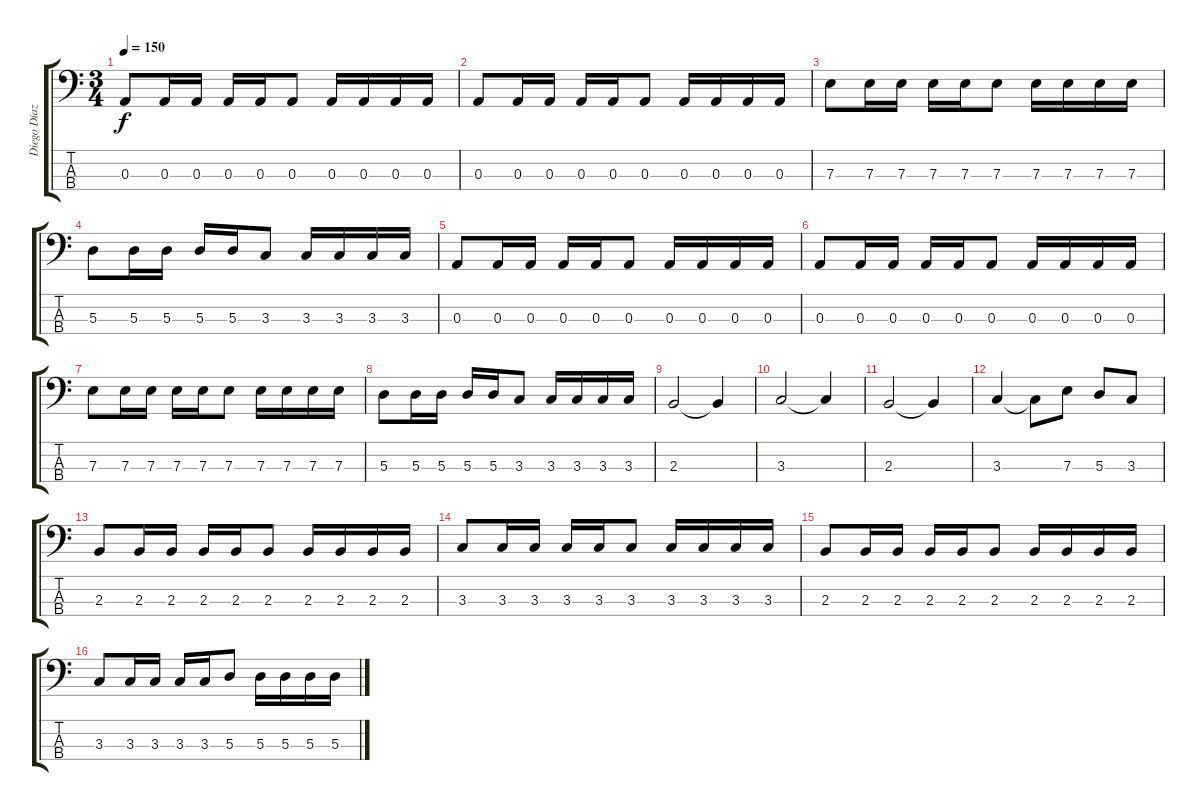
\track ("Diego Díaz" "Diego Díaz") {instrument electricbassfinger}
\staff {score tabs}
\tuning (G2 D2 A1 E1) {hide}
\ts (3 4)
\tempo 150
\clef f4
\ks c
0.3.8{dy f} 0.3.16 0.3.16 0.3.16 0.3.16 0.3.8 0.3.16 0.3.16 0.3.16 0.3.16 |
0.3.8 0.3.16 0.3.16 0.3.16 0.3.16 0.3.8 0.3.16 0.3.16 0.3.16 0.3.16 |
7.3.8 7.3.16 7.3.16 7.3.16 7.3.16 7.3.8 7.3.16 7.3.16 7.3.16 7.3.16 |
5.3.8 5.3.16 5.3.16 5.3.16 5.3.16 3.3.8 3.3.16 3.3.16 3.3.16 3.3.16 |
0.3.8 0.3.16 0.3.16 0.3.16 0.3.16 0.3.8 0.3.16 0.3.16 0.3.16 0.3.16 |
0.3.8 0.3.16 0.3.16 0.3.16 0.3.16 0.3.8 0.3.16 0.3.16 0.3.16 0.3.16 |
7.3.8 7.3.16 7.3.16 7.3.16 7.3.16 7.3.8 7.3.16 7.3.16 7.3.16 7.3.16 |
5.3.8 5.3.16 5.3.16 5.3.16 5.3.16 3.3.8 3.3.16 3.3.16 3.3.16 3.3.16 |
2.3.2 2.3{t}.4 |
3.3.2 3.3{t}.4 |
2.3.2 2.3{t}.4 |
3.3.4 3.3{t}.8 7.3.8 5.3.8 3.3.8 |
2.3.8 2.3.16 2.3.16 2.3.16 2.3.16 2.3.8 2.3.16 2.3.16 2.3.16 2.3.16 |
3.3.8 3.3.16 3.3.16 3.3.16 3.3.16 3.3.8 3.3.16 3.3.16 3.3.16 3.3.16 |
2.3.8 2.3.16 2.3.16 2.3.16 2.3.16 2.3.8 2.3.16 2.3.16 2.3.16 2.3.16 |
3.3.8 3.3.16 3.3.16 3.3.16 3.3.16 5.3.8 5.3.16 5.3.16 5.3.16 5.3.16
